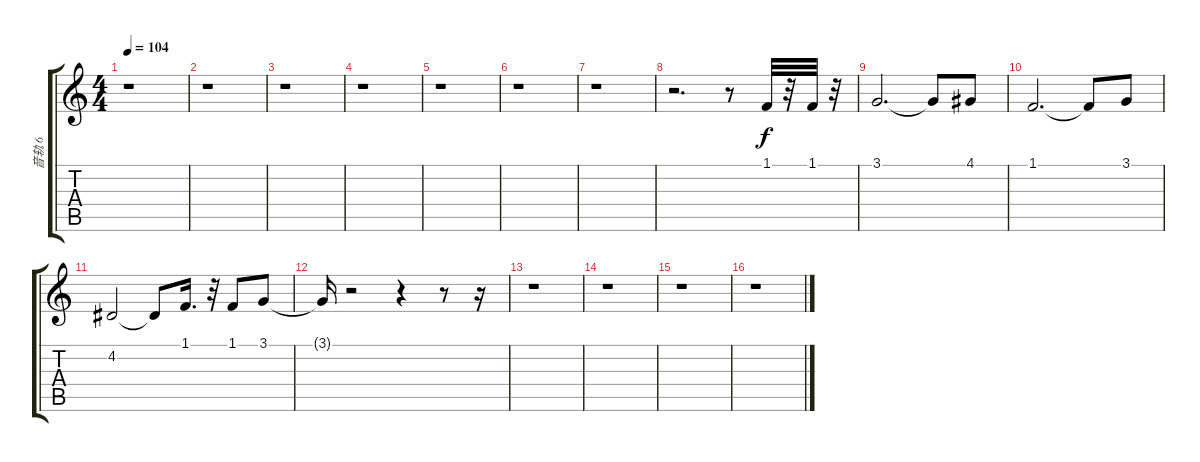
\track ("音轨 6" "音轨 6") {instrument voiceoohs}
\staff {score tabs}
\tuning (E4 B3 G3 D3 A2 E2) {hide}
\ts (4 4)
\tempo 104
\clef g2
\ks c
r.1{dy f} |
r.1 |
r.1 |
r.1 |
r.1 |
r.1 |
r.1 |
r.2{d} r.8 1.1.32 r.32 1.1.32 r.32 |
3.1.2{d} 3.1{t}.8 4.1.8 |
1.1.2{d} 1.1{t}.8 3.1.8 |
4.2.2 4.2{t}.8 1.1.16{d} r.32 1.1.8 3.1.8 |
3.1{t}.16 r.2 r.4 r.8 r.16 |
r.1 |
r.1 |
r.1 |
r.1
